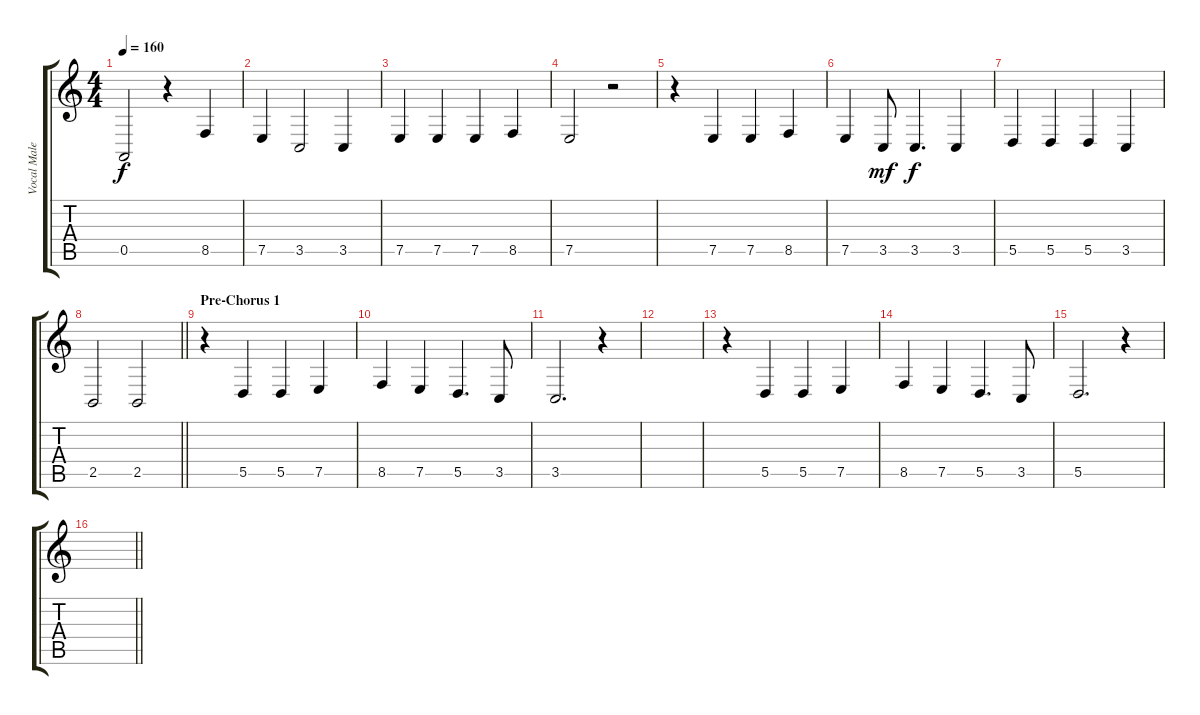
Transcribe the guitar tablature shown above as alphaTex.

\track ("Vocal Male" "Vocal Male") {instrument lead2sawtooth}
\staff {score tabs}
\tuning (E4 B3 G3 D3 A2 E2) {hide}
\ts (4 4)
\tempo 160
\clef g2
\ks c
0.5.2{dy f} r.4 8.5.4 |
7.5.4 3.5.2 3.5.4 |
7.5.4 7.5.4 7.5.4 8.5.4 |
7.5.2 r.2 |
r.4 7.5.4 7.5.4 8.5.4 |
7.5.4 3.5.8{dy mf} 3.5.4{d dy f} 3.5.4 |
5.5.4 5.5.4 5.5.4 3.5.4 |
\barLineRight lightlight
2.5.2 2.5.2 |
\section ("" "Pre-Chorus 1")
r.4 5.5.4 5.5.4 7.5.4 |
8.5.4 7.5.4 5.5.4{d} 3.5.8 |
3.5.2{d} r.4 |
|
r.4 5.5.4 5.5.4 7.5.4 |
8.5.4 7.5.4 5.5.4{d} 3.5.8 |
5.5.2{d} r.4 |
\barLineRight lightlight
